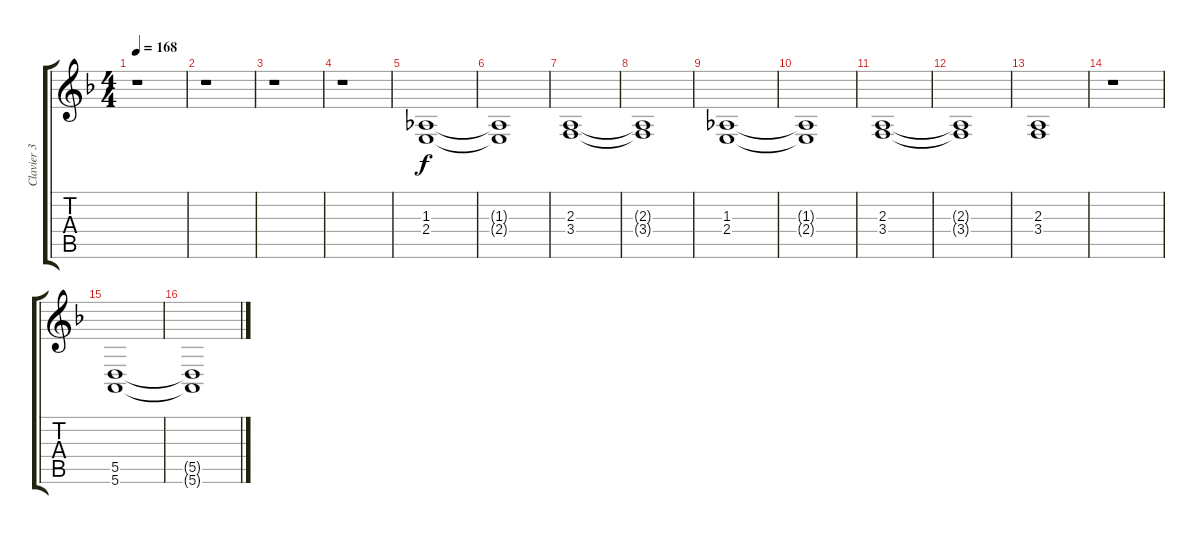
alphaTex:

\track ("Clavier 3" "Clavier 3") {instrument stringensemble1}
\staff {score tabs}
\tuning (E4 B3 G3 D3 A2 E2) {hide}
\ts (4 4)
\tempo 168
\clef g2
\ks f
r.1{dy f} |
r.1 |
r.1 |
r.1 |
(1.3 2.4).1 |
(1.3{t} 2.4{t}).1 |
(2.3 3.4).1 |
(2.3{t} 3.4{t}).1 |
(1.3 2.4).1 |
(1.3{t} 2.4{t}).1 |
(2.3 3.4).1 |
(2.3{t} 3.4{t}).1 |
(2.3 3.4).1 |
r.1 |
(5.5 5.6).1 |
(5.5{t} 5.6{t}).1
